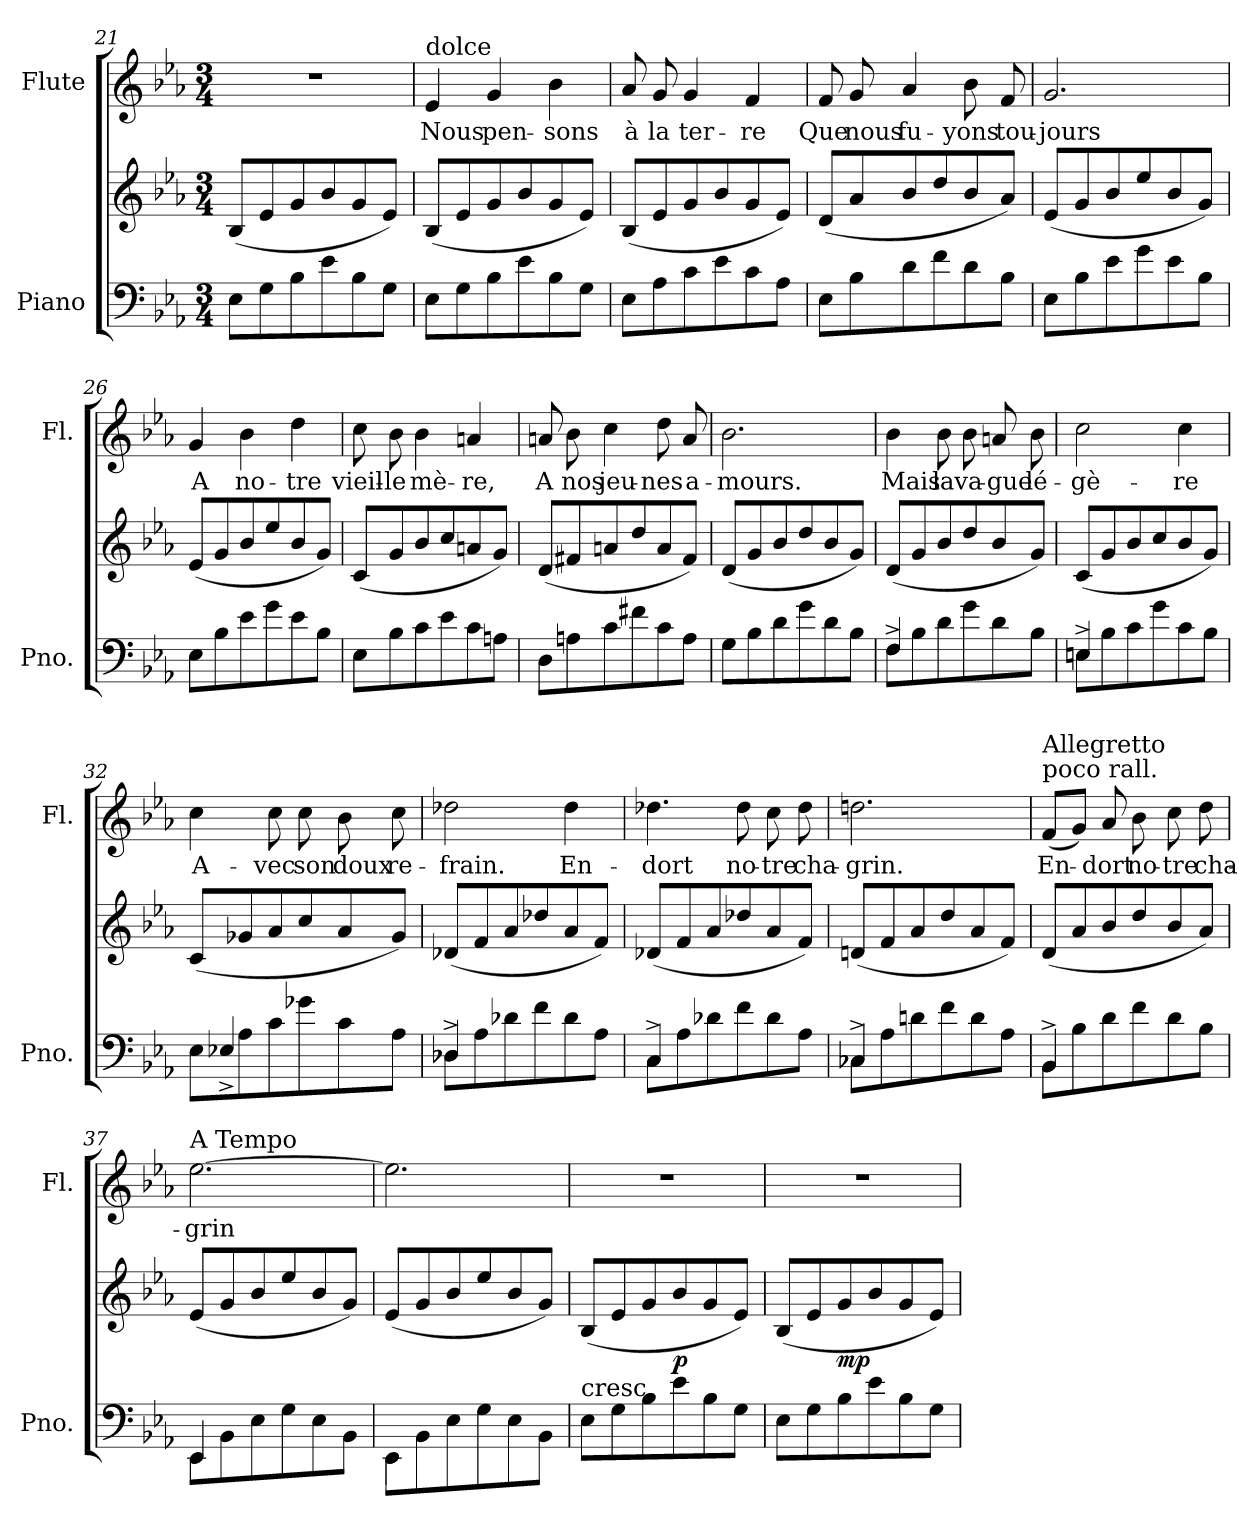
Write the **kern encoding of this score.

**kern	**kern	**dynam	**kern	**text
*part2	*part2	*part2	*part1	*part1
*staff3	*staff2	*staff2/3	*staff1	*staff1
*I"Piano	*	*	*I"Flute	*
*I'Pno.	*	*	*I'Fl.	*
*clefF4	*clefG2	*	*clefG2	*
*k[b-e-a-]	*k[b-e-a-]	*	*k[b-e-a-]	*
*E-:	*E-:	*	*E-:	*
*M3/4	*M3/4	*	*M3/4	*
=21	=21	=21	=21	=21
8E-\L	(8B-/L	.	2.r	.
8G\	8e-/	.	.	.
8B-\	8g/	.	.	.
8e-\	8b-/	.	.	.
8B-\	8g/	.	.	.
8G\J	8e-/J)	.	.	.
!!LO:LB:g=z
=22	=22	=22	=22	=22
!	!	!	!LO:TX:a:t=dolce	!
8E-\L	(8B-/L	.	4e-/	Nous
8G\	8e-/	.	.	.
8B-\	8g/	.	4g/	pen-
8e-\	8b-/	.	.	.
8B-\	8g/	.	4b-\	-sons
8G\J	8e-/J)	.	.	.
=23	=23	=23	=23	=23
8E-\L	(8B-/L	.	8a-/	à
8A-\	8e-/	.	8g/	la
8c\	8g/	.	4g/	ter-
8e-\	8b-/	.	.	.
8c\	8g/	.	4f/	-re
8A-\J	8e-/J)	.	.	.
=24	=24	=24	=24	=24
8E-\L	(8d/L	.	8f/	Que
8B-\	8a-/	.	8g/	nous
8d\	8b-/	.	4a-/	fu-
8f\	8dd/	.	.	.
8d\	8b-/	.	8b-\	-yons
8B-\J	8a-/J)	.	8f/	tou-
=25	=25	=25	=25	=25
8E-\L	(8e-/L	.	2.g/	-jours
8B-\	8g/	.	.	.
8e-\	8b-/	.	.	.
8g\	8ee-/	.	.	.
8e-\	8b-/	.	.	.
8B-\J	8g/J)	.	.	.
!!LO:PB:g=z
=26	=26	=26	=26	=26
8E-\L	(8e-/L	.	4g/	A
8B-\	8g/	.	.	.
8e-\	8b-/	.	4b-\	no-
8g\	8ee-/	.	.	.
8e-\	8b-/	.	4dd\	-tre
8B-\J	8g/J)	.	.	.
=27	=27	=27	=27	=27
8E-\L	(8c/L	.	8cc\	vieil-
8B-\	8g/	.	8b-\	-le
8c\	8b-/	.	4b-\	mè-
8e-\	8cc/	.	.	.
8c\	8an/	.	4an/	-re,
8An\J	8g/J)	.	.	.
=28	=28	=28	=28	=28
8D\L	(8d/L	.	8an/	A
8An\	8f#X/	.	8b-\	nos
8c\	8an/	.	4cc\	jeu-
8f#X\	8dd/	.	.	.
8c\	8a/	.	8dd\	-nes
8A\J	8f#/J)	.	8a/	a-
=29	=29	=29	=29	=29
8G\L	(8d/L	.	2.b-\	-mours.
8B-\	8g/	.	.	.
8d\	8b-/	.	.	.
8g\	8dd/	.	.	.
8d\	8b-/	.	.	.
8B-\J	8g/J)	.	.	.
!!LO:LB:g=z
=30	=30	=30	=30	=30
*^	*	*	*	*
8F^\L	4F/	(8d/L	.	4b-\	Mais
8B-\	.	8g/	.	.	.
8d\	2ryy	8b-/	.	8b-\	la
8g\	.	8dd/	.	8b-\	va-
8d\	.	8b-/	.	8an/	-gue
8B-\J	.	8g/J)	.	8b-\	lé-
=31	=31	=31	=31	=31	=31
8E^\L	4En/	(8c/L	.	2cc\	-gè-
8B-\	.	8g/	.	.	.
8c\	2ryy	8b-/	.	.	.
8g\	.	8cc/	.	.	.
8c\	.	8b-/	.	4cc\	-re
8B-\J	.	8g/J)	.	.	.
=32	=32	=32	=32	=32	=32
8E-\L	4E-X^/	(8c/L	.	4cc\	A-
8A-\	.	8g-X/	.	.	.
8c\	2ryy	8a-/	.	8cc\	-vec
8g-X\	.	8cc/	.	8cc\	son
8c\	.	8a-/	.	8b-\	doux
8A-\J	.	8g-/J)	.	8cc\	re-
=33	=33	=33	=33	=33	=33
8D-^\L	4D-X/	(8d-X/L	.	2dd-X\	-frain.
8A-\	.	8f/	.	.	.
8d-X\	2ryy	8a-/	.	.	.
8f\	.	8dd-X/	.	.	.
8d-\	.	8a-/	.	4dd-\	En-
8A-\J	.	8f/J)	.	.	.
!!LO:LB:g=z
=34	=34	=34	=34	=34	=34
8C^\L	4C/	(8d-X/L	.	4.dd-X\	dort
8A-\	.	8f/	.	.	.
8d-X\	2ryy	8a-/	.	.	.
8f\	.	8dd-X/	.	8dd-\	no-
8d-\	.	8a-/	.	8cc\	-tre
8A-\J	.	8f/J)	.	8dd-\	cha-
=35	=35	=35	=35	=35	=35
8C-^\L	4C-X/	(8dn/L	.	2.ddn\	-grin.
8A-\	.	8f/	.	.	.
8dn\	2ryy	8a-/	.	.	.
8f\	.	8dd/	.	.	.
8d\	.	8a-/	.	.	.
8A-\J	.	8f/J)	.	.	.
=36	=36	=36	=36	=36	=36
!	!	!	!	!LO:TX:a:t=poco rall.	!
!	!	!	!	!LO:TX:a:t=Allegretto	!
8BB-^\L	4BB-/	(8d/L	.	(8f/L	En-
8B-\	.	8a-/	.	8g/J)	.
8d\	2ryy	8b-/	.	8a-/	-dort
8f\	.	8dd/	.	8b-\	no-
8d\	.	8b-/	.	8cc\	-tre
8B-\J	.	8a-/J)	.	8dd\	cha-
=37	=37	=37	=37	=37	=37
!	!	!	!	!LO:TX:a:t=A Tempo	!
8EE-\L	4EE-/	(8e-/L	.	[2.ee-\	-grin
8BB-\	.	8g/	.	.	.
8E-\	2ryy	8b-/	.	.	.
8G\	.	8ee-/	.	.	.
8E-\	.	8b-/	.	.	.
8BB-\J	.	8g/J)	.	.	.
!!LO:PB:g=z
=38	=38	=38	=38	=38	=38
8EE-\L	4EE-\	(8e-/L	.	2.ee-\]	.
8BB-\	.	8g/	.	.	.
8E-\	2ryy	8b-/	.	.	.
8G\	.	8ee-/	.	.	.
8E-\	.	8b-/	.	.	.
8BB-\J	.	8g/J)	.	.	.
*v	*v	*	*	*	*
=39	=39	=39	=39	=39
!LO:TX:a:t=cresc.	!	!	!	!
8E-\L	(8B-/L	.	2.r	.
8G\	8e-/	.	.	.
8B-\	8g/	.	.	.
!	!	!LO:DY:a=2	!	!
8e-\	8b-/	p	.	.
8B-\	8g/	.	.	.
8G\J	8e-/J)	.	.	.
=40	=40	=40	=40	=40
8E-\L	(8B-/L	.	2.r	.
8G\	8e-/	.	.	.
!	!	!LO:DY:a=2	!	!
8B-\	8g/	mp	.	.
8e-\	8b-/	.	.	.
8B-\	8g/	.	.	.
8G\J	8e-/J)	.	.	.
=	=	=	=	=
*-	*-	*-	*-	*-
